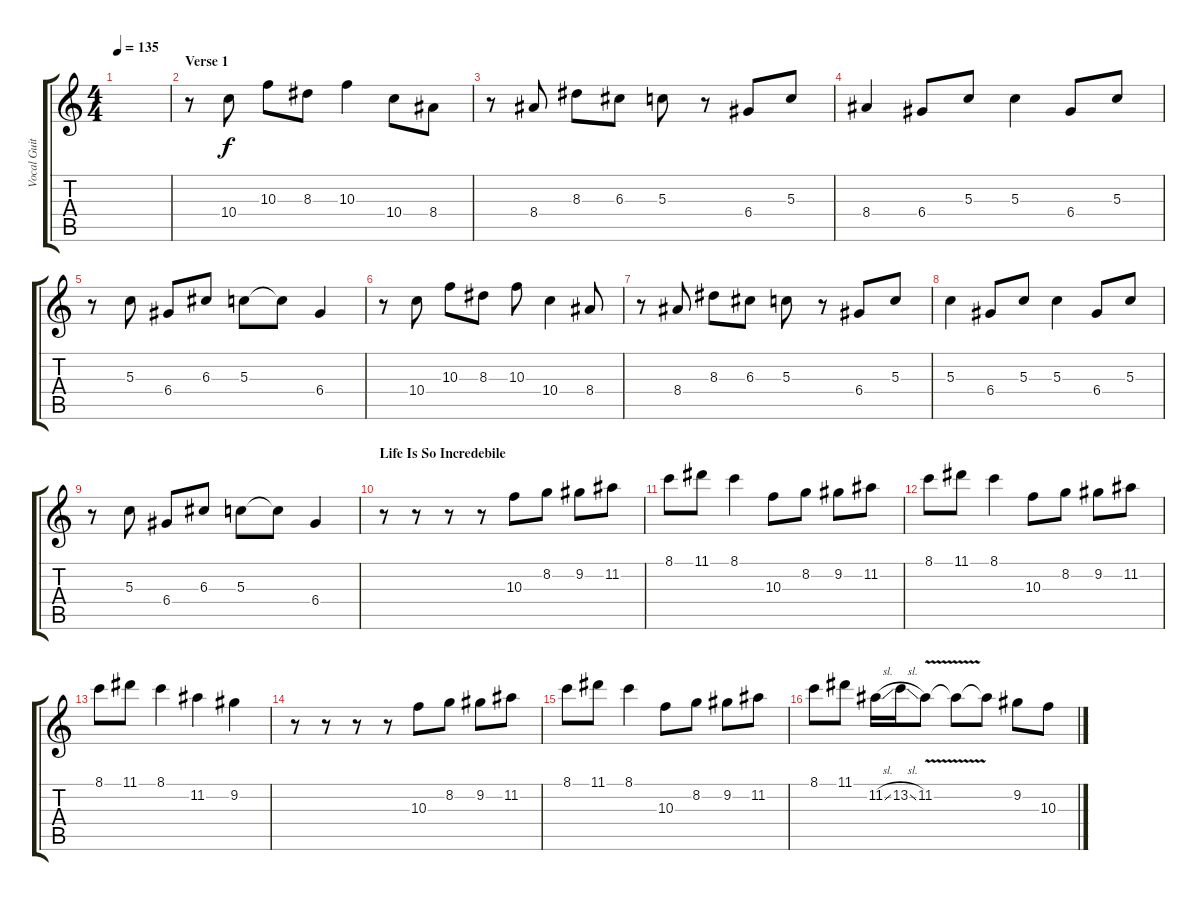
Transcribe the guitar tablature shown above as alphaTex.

\track ("Vocal Guitar" "Vocal Guit") {instrument acousticguitarsteel}
\staff {score tabs}
\tuning (E4 B3 G3 D3 A2 E2) {hide}
\ts (4 4)
\tempo 135
\clef g2
\ks c
|
\section ("" "Verse 1")
r.8 10.4.8 10.3.8 8.3.8 10.3.4 10.4.8 8.4.8 |
r.8 8.4.8 8.3.8 6.3.8 5.3.8 r.8 6.4.8 5.3.8 |
8.4.4 6.4.8 5.3.8 5.3.4 6.4.8 5.3.8 |
r.8 5.3.8 6.4.8 6.3.8 5.3.8 5.3{t}.8 6.4.4 |
r.8 10.4.8 10.3.8 8.3.8 10.3.8 10.4.4 8.4.8 |
r.8 8.4.8 8.3.8 6.3.8 5.3.8 r.8 6.4.8 5.3.8 |
5.3.4 6.4.8 5.3.8 5.3.4 6.4.8 5.3.8 |
r.8 5.3.8 6.4.8 6.3.8 5.3.8 5.3{t}.8 6.4.4 |
\section ("" "Life Is So Incredebile")
r.8 r.8 r.8 r.8 10.3.8 8.2.8 9.2.8 11.2.8 |
8.1.8 11.1.8 8.1.4 10.3.8 8.2.8 9.2.8 11.2.8 |
8.1.8 11.1.8 8.1.4 10.3.8 8.2.8 9.2.8 11.2.8 |
8.1.8 11.1.8 8.1.4 11.2.4 9.2.4 |
r.8 r.8 r.8 r.8 10.3.8 8.2.8 9.2.8 11.2.8 |
8.1.8 11.1.8 8.1.4 10.3.8 8.2.8 9.2.8 11.2.8 |
8.1.8 11.1.8 11.2{sl}.16 13.2{sl}.16 11.2{v}.8 11.2{t}.8 11.2{t}.8 9.2.8 10.3.8
